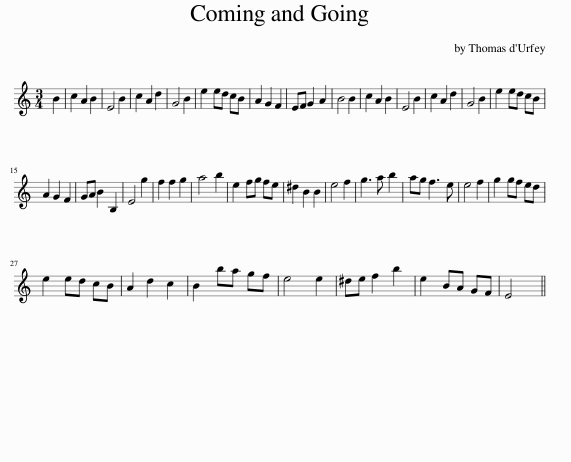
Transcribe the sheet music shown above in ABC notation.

X:1
L:1/8
M:3/4
I:linebreak $
K:C
V:1 treble
V:1
 B2 | c2 A2 B2 | E4 B2 | c2 A2 d2 | G4 B2 | %5
 e2 ed cB | A2 G2 F2 | EF G2 A2 | B4 B2 | c2 A2 B2 | %10
 E4 B2 | c2 A2 d2 | G4 B2 | e2 ed cB |$ A2 G2 F2 | %15
 GA B2 B,2 | E4 g2 | f2 f2 g2 | a4 b2 | e2 fg fe | %20
 ^d2 B2 B2 | e4 f2 | g3 a b2 | ag f3 e | e4 f2 | %25
 g2 gf ed |$ e2 ed cB | A2 d2 c2 | B2 ba gf | e4 e2 | %30
 ^de f2 b2 | e2 BA GF | E4 || %33
